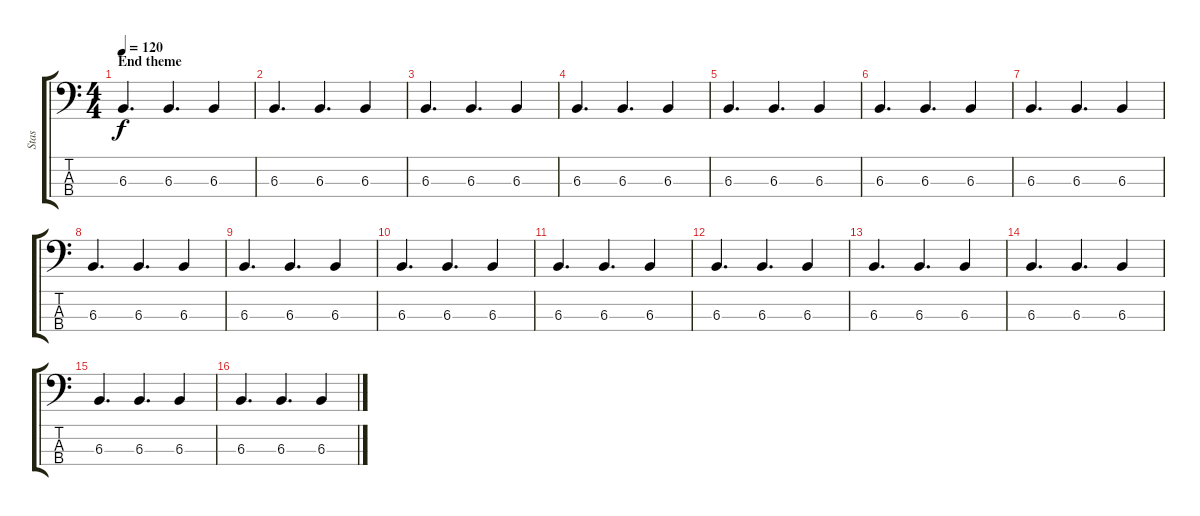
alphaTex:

\track ("Stas" "Stas") {instrument electricbasspick}
\staff {score tabs}
\tuning (Eb2 Bb1 F1 C1) {hide}
\ts (4 4)
\section ("" "End theme")
\tempo 120
\clef f4
\ks c
6.3.4{d dy f} 6.3.4{d} 6.3.4 |
6.3.4{d} 6.3.4{d} 6.3.4 |
6.3.4{d} 6.3.4{d} 6.3.4 |
6.3.4{d} 6.3.4{d} 6.3.4 |
6.3.4{d} 6.3.4{d} 6.3.4 |
6.3.4{d} 6.3.4{d} 6.3.4 |
6.3.4{d} 6.3.4{d} 6.3.4 |
6.3.4{d} 6.3.4{d} 6.3.4 |
6.3.4{d} 6.3.4{d} 6.3.4 |
6.3.4{d} 6.3.4{d} 6.3.4 |
6.3.4{d} 6.3.4{d} 6.3.4 |
6.3.4{d} 6.3.4{d} 6.3.4 |
6.3.4{d} 6.3.4{d} 6.3.4 |
6.3.4{d} 6.3.4{d} 6.3.4 |
6.3.4{d} 6.3.4{d} 6.3.4 |
6.3.4{d} 6.3.4{d} 6.3.4
